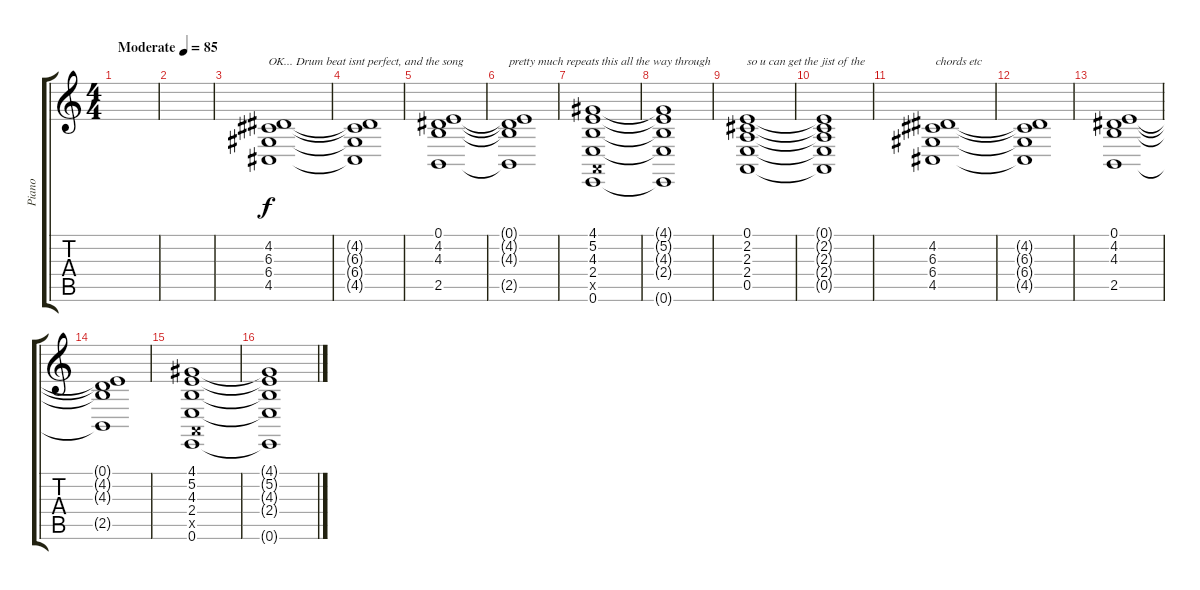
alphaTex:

\track ("Piano" "Piano") {instrument electricpiano1}
\staff {score tabs}
\tuning (E4 B3 G3 D3 A2 E2) {hide}
\ts (4 4)
\tempo (85 "Moderate")
\clef g2
\ks c
|
|
(4.2 6.3 6.4 4.5).1{txt "OK... Drum beat isnt perfect, and the song"} |
(4.2{t} 6.3{t} 6.4{t} 4.5{t}).1 |
(0.1 4.2 4.3 2.5).1 |
(0.1{t} 4.2{t} 4.3{t} 2.5{t}).1{txt "pretty much repeats this all the way through"} |
(4.1 5.2 4.3 2.4 0.5{x} 0.6).1 |
(4.1{t} 5.2{t} 4.3{t} 2.4{t} 0.6{t}).1 |
(0.1 2.2 2.3 2.4 0.5).1{txt "so u can get the jist of the"} |
(0.1{t} 2.2{t} 2.3{t} 2.4{t} 0.5{t}).1 |
(4.2 6.3 6.4 4.5).1{txt " chords etc"} |
(4.2{t} 6.3{t} 6.4{t} 4.5{t}).1 |
(0.1 4.2 4.3 2.5).1 |
(0.1{t} 4.2{t} 4.3{t} 2.5{t}).1 |
(4.1 5.2 4.3 2.4 0.5{x} 0.6).1 |
(4.1{t} 5.2{t} 4.3{t} 2.4{t} 0.6{t}).1
